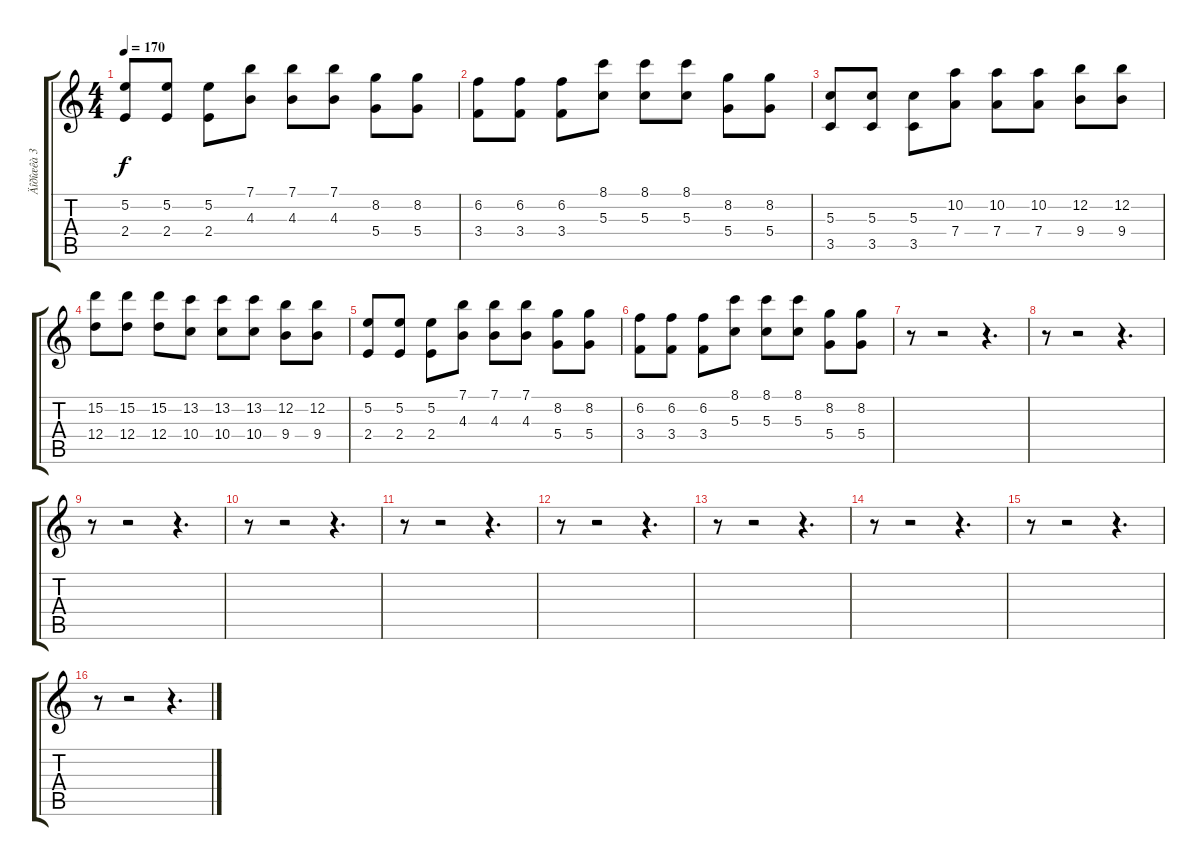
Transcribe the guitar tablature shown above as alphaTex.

\track ("Äîðîæêà 3" "Äîðîæêà 3") {instrument overdrivenguitar}
\staff {score tabs}
\tuning (E4 B3 G3 D3 A2 E2) {hide}
\ts (4 4)
\tempo 170
\clef g2
\ks c
(5.2 2.4).8{dy f} (5.2 2.4).8 (5.2 2.4).8 (7.1 4.3).8 (7.1 4.3).8 (7.1 4.3).8 (8.2 5.4).8 (8.2 5.4).8 |
(6.2 3.4).8 (6.2 3.4).8 (6.2 3.4).8 (8.1 5.3).8 (8.1 5.3).8 (8.1 5.3).8 (8.2 5.4).8 (8.2 5.4).8 |
(5.3 3.5).8 (5.3 3.5).8 (5.3 3.5).8 (10.2 7.4).8 (10.2 7.4).8 (10.2 7.4).8 (12.2 9.4).8 (12.2 9.4).8 |
(15.2 12.4).8 (15.2 12.4).8 (15.2 12.4).8 (13.2 10.4).8 (13.2 10.4).8 (13.2 10.4).8 (12.2 9.4).8 (12.2 9.4).8 |
(5.2 2.4).8 (5.2 2.4).8 (5.2 2.4).8 (7.1 4.3).8 (7.1 4.3).8 (7.1 4.3).8 (8.2 5.4).8 (8.2 5.4).8 |
(6.2 3.4).8 (6.2 3.4).8 (6.2 3.4).8 (8.1 5.3).8 (8.1 5.3).8 (8.1 5.3).8 (8.2 5.4).8 (8.2 5.4).8 |
r.8 r.2 r.4{d} |
r.8 r.2 r.4{d} |
r.8 r.2 r.4{d} |
r.8 r.2 r.4{d} |
r.8 r.2 r.4{d} |
r.8 r.2 r.4{d} |
r.8 r.2 r.4{d} |
r.8 r.2 r.4{d} |
r.8 r.2 r.4{d} |
r.8 r.2 r.4{d}
